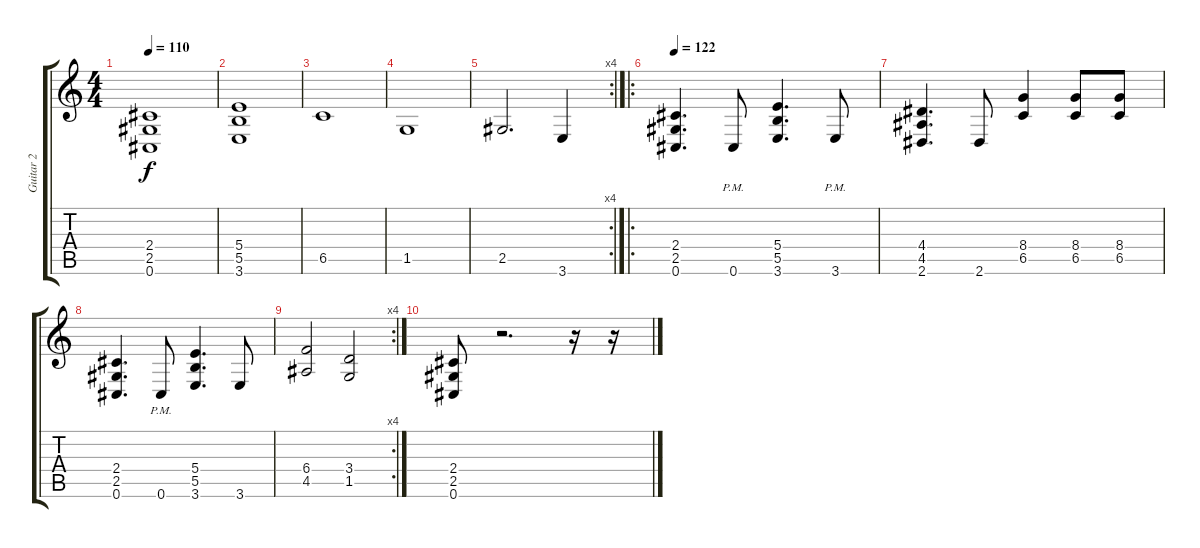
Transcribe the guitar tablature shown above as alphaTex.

\track ("Guitar 2" "Guitar 2") {instrument overdrivenguitar}
\staff {score tabs}
\tuning (Db4 Ab3 E3 B2 Gb2 Db2) {hide}
\ts (4 4)
\tempo 110
\clef g2
\ks c
(2.4 2.5 0.6).1{dy f} |
(5.4 5.5 3.6).1 |
6.5.1 |
1.5.1 |
\rc 4
2.5.2{d} 3.6.4 |
\ro
\tempo 122
(2.4 2.5 0.6).4{d} 0.6{pm}.8 (5.4 5.5 3.6).4{d} 3.6{pm}.8 |
(4.4 4.5 2.6).4{d} 2.6.8 (8.4 6.5).4 (8.4 6.5).8 (8.4 6.5).8 |
(2.4 2.5 0.6).4{d} 0.6{pm}.8 (5.4 5.5 3.6).4{d} 3.6.8 |
\rc 4
(6.4 4.5).2 (3.4 1.5).2 |
(2.4 2.5 0.6).8 r.2{d} r.16 r.16
